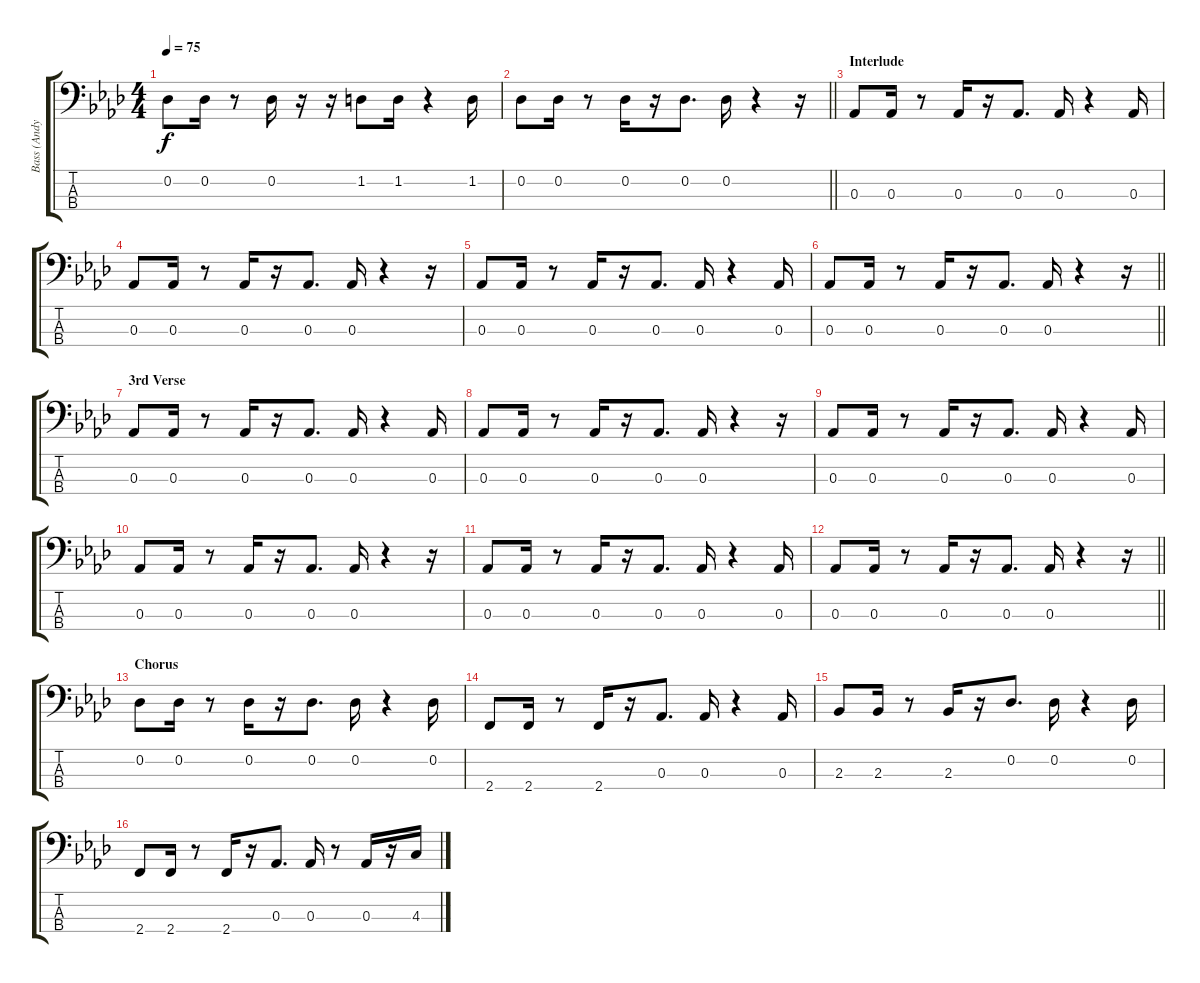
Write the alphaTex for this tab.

\track ("Bass (Andy)" "Bass (Andy") {instrument electricbassfinger}
\staff {score tabs}
\tuning (Gb2 Db2 Ab1 Eb1) {hide}
\ts (4 4)
\tempo 75
\clef f4
\ks fminor
0.2.8{dy f} 0.2.16 r.8 0.2.16 r.16 r.16 1.2.8 1.2.16 r.4 1.2.16 |
\barLineRight lightlight
0.2.8 0.2.16 r.8 0.2.16 r.16 0.2.8{d} 0.2.16 r.4 r.16 |
\section ("" "Interlude")
0.3.8 0.3.16 r.8 0.3.16 r.16 0.3.8{d} 0.3.16 r.4 0.3.16 |
0.3.8 0.3.16 r.8 0.3.16 r.16 0.3.8{d} 0.3.16 r.4 r.16 |
0.3.8 0.3.16 r.8 0.3.16 r.16 0.3.8{d} 0.3.16 r.4 0.3.16 |
\barLineRight lightlight
0.3.8 0.3.16 r.8 0.3.16 r.16 0.3.8{d} 0.3.16 r.4 r.16 |
\section ("" "3rd Verse")
0.3.8 0.3.16 r.8 0.3.16 r.16 0.3.8{d} 0.3.16 r.4 0.3.16 |
0.3.8 0.3.16 r.8 0.3.16 r.16 0.3.8{d} 0.3.16 r.4 r.16 |
0.3.8 0.3.16 r.8 0.3.16 r.16 0.3.8{d} 0.3.16 r.4 0.3.16 |
0.3.8 0.3.16 r.8 0.3.16 r.16 0.3.8{d} 0.3.16 r.4 r.16 |
0.3.8 0.3.16 r.8 0.3.16 r.16 0.3.8{d} 0.3.16 r.4 0.3.16 |
\barLineRight lightlight
0.3.8 0.3.16 r.8 0.3.16 r.16 0.3.8{d} 0.3.16 r.4 r.16 |
\section ("" "Chorus")
0.2.8 0.2.16 r.8 0.2.16 r.16 0.2.8{d} 0.2.16 r.4 0.2.16 |
2.4.8 2.4.16 r.8 2.4.16 r.16 0.3.8{d} 0.3.16 r.4 0.3.16 |
2.3.8 2.3.16 r.8 2.3.16 r.16 0.2.8{d} 0.2.16 r.4 0.2.16 |
2.4.8 2.4.16 r.8 2.4.16 r.16 0.3.8{d} 0.3.16 r.8 0.3.16 r.16 4.3.16
